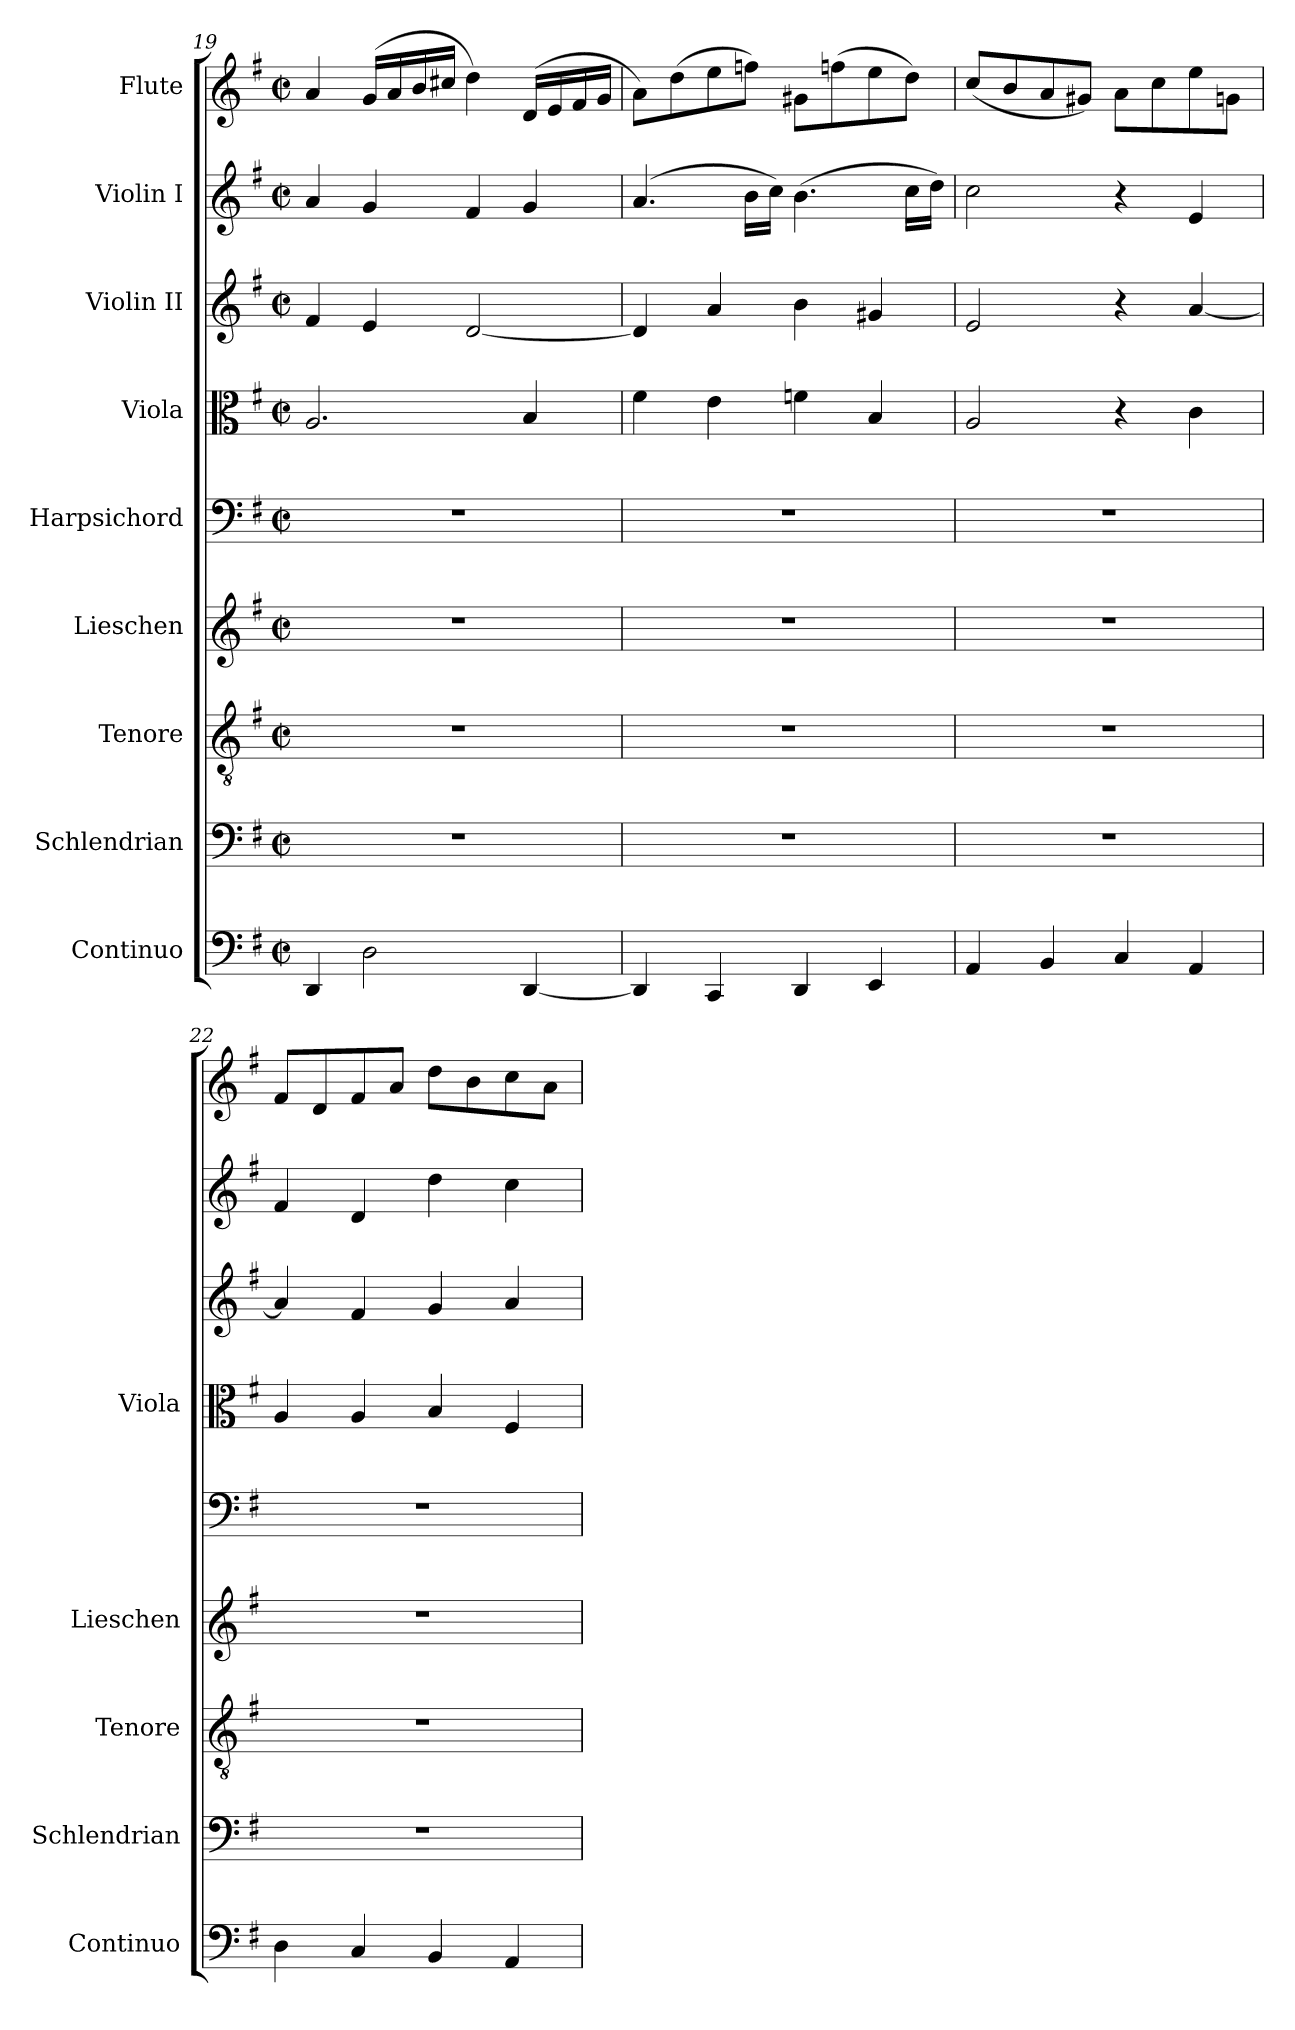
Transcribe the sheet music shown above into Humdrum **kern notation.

**kern	**kern	**kern	**kern	**kern	**kern	**kern	**kern	**kern
*part9	*part8	*part7	*part6	*part5	*part4	*part3	*part2	*part1
*staff9	*staff8	*staff7	*staff6	*staff5	*staff4	*staff3	*staff2	*staff1
*I"Continuo	*I"Schlendrian	*I"Tenore	*I"Lieschen	*I"Harpsichord	*I"Viola	*I"Violin II	*I"Violin I	*I"Flute
*I'Continuo	*I'Schlendrian	*I'Tenore	*I'Lieschen	*	*I'Viola	*	*	*
*clefF4	*clefF4	*clefGv2	*clefG2	*clefF4	*clefC3	*clefG2	*clefG2	*clefG2
*	*	*ITrd7c12	*	*	*	*	*	*
*k[f#]	*k[f#]	*k[f#]	*k[f#]	*k[f#]	*k[f#]	*k[f#]	*k[f#]	*k[f#]
*G:	*G:	*G:	*G:	*G:	*G:	*G:	*G:	*G:
*M2/2	*M2/2	*M2/2	*M2/2	*M2/2	*M2/2	*M2/2	*M2/2	*M2/2
*met(c|)	*met(c|)	*met(c|)	*met(c|)	*met(c|)	*met(c|)	*met(c|)	*met(c|)	*met(c|)
=19	=19	=19	=19	=19	=19	=19	=19	=19
4DDi/	1r	1r	1r	1r	2.Ai/	4f#i/	4ai/	4ai/
2Di\	.	.	.	.	.	4ei/	4gi/	(16gi/LL
.	.	.	.	.	.	.	.	16ai/
.	.	.	.	.	.	.	.	16bi/
.	.	.	.	.	.	.	.	16cc#Xi/JJ
.	.	.	.	.	.	[2di/	4f#i/	4ddi\)
[4DDi/	.	.	.	.	4Bi/	.	4gi/	(16di/LL
.	.	.	.	.	.	.	.	16ei/
.	.	.	.	.	.	.	.	16f#i/
.	.	.	.	.	.	.	.	16gi/JJ
=20	=20	=20	=20	=20	=20	=20	=20	=20
4DDi/]	1r	1r	1r	1r	4f#i\	4di/]	(4.ai/	8ai\L)
.	.	.	.	.	.	.	.	(8ddi\
4CCi/	.	.	.	.	4ei\	4ai/	.	8eei\
.	.	.	.	.	.	.	16bi\LL	8ffni\J)
.	.	.	.	.	.	.	16cci\JJ)	.
4DDi/	.	.	.	.	4fni\	4bi\	(4.bi\	8g#Xi\L
.	.	.	.	.	.	.	.	(8ffni\
4EEi/	.	.	.	.	4Bi/	4g#Xi/	.	8eei\
.	.	.	.	.	.	.	16cci\LL	8ddi\J)
.	.	.	.	.	.	.	16ddi\JJ)	.
!!LO:PB:g=z
=21	=21	=21	=21	=21	=21	=21	=21	=21
4AAi/	1r	1r	1r	1r	2Ai/	2ei/	2cci\	(8cci/L
.	.	.	.	.	.	.	.	8bi/
4BBi/	.	.	.	.	.	.	.	8ai/
.	.	.	.	.	.	.	.	8g#Xi/J)
4Ci/	.	.	.	.	4r	4r	4r	8ai\L
.	.	.	.	.	.	.	.	8cci\
4AAi/	.	.	.	.	4ci\	[4ai/	4ei/	8eei\
.	.	.	.	.	.	.	.	8gni\J
=22	=22	=22	=22	=22	=22	=22	=22	=22
4Di\	1r	1r	1r	1r	4Ai/	4ai/]	4f#i/	8f#i/L
.	.	.	.	.	.	.	.	8di/
4Ci/	.	.	.	.	4Ai/	4f#i/	4di/	8f#i/
.	.	.	.	.	.	.	.	8ai/J
4BBi/	.	.	.	.	4Bi/	4gi/	4ddi\	8ddi\L
.	.	.	.	.	.	.	.	8bi\
4AAi/	.	.	.	.	4F#i/	4ai/	4cci\	8cci\
.	.	.	.	.	.	.	.	8ai\J
=	=	=	=	=	=	=	=	=
*-	*-	*-	*-	*-	*-	*-	*-	*-
